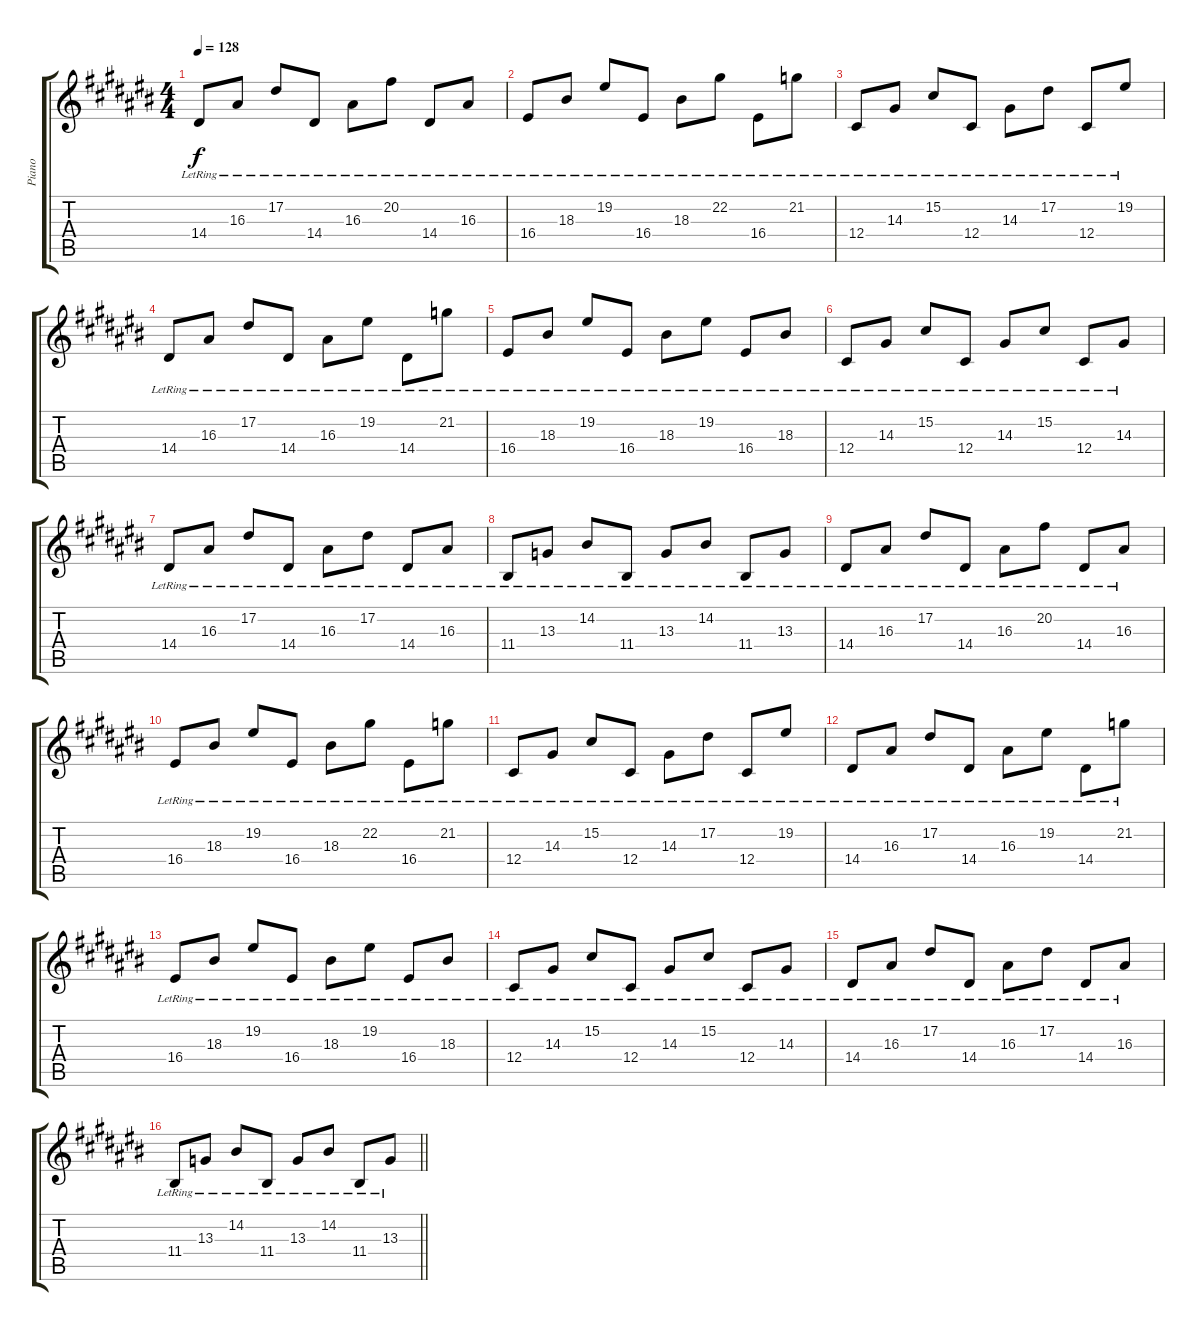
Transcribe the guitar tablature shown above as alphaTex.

\track ("Piano" "Piano") {instrument electricgrandpiano}
\staff {score tabs}
\tuning (Eb4 Bb3 Gb3 Db3 Ab2 Eb2) {hide}
\ts (4 4)
\tempo 128
\clef g2
\ks c#
14.4{lr}.8{dy f} 16.3{lr}.8 17.2{lr}.8 14.4{lr}.8 16.3{lr}.8 20.2{lr}.8 14.4{lr}.8 16.3{lr}.8 |
16.4{lr}.8 18.3{lr}.8 19.2{lr}.8 16.4{lr}.8 18.3{lr}.8 22.2{lr}.8 16.4{lr}.8 21.2{lr}.8 |
12.4{lr}.8 14.3{lr}.8 15.2{lr}.8 12.4{lr}.8 14.3{lr}.8 17.2{lr}.8 12.4{lr}.8 19.2{lr}.8 |
14.4{lr}.8 16.3{lr}.8 17.2{lr}.8 14.4{lr}.8 16.3{lr}.8 19.2{lr}.8 14.4{lr}.8 21.2{lr}.8 |
16.4{lr}.8 18.3{lr}.8 19.2{lr}.8 16.4{lr}.8 18.3{lr}.8 19.2{lr}.8 16.4{lr}.8 18.3{lr}.8 |
12.4{lr}.8 14.3{lr}.8 15.2{lr}.8 12.4{lr}.8 14.3{lr}.8 15.2{lr}.8 12.4{lr}.8 14.3{lr}.8 |
14.4{lr}.8 16.3{lr}.8 17.2{lr}.8 14.4{lr}.8 16.3{lr}.8 17.2{lr}.8 14.4{lr}.8 16.3{lr}.8 |
11.4{lr}.8 13.3{lr}.8 14.2{lr}.8 11.4{lr}.8 13.3{lr}.8 14.2{lr}.8 11.4{lr}.8 13.3{lr}.8 |
14.4{lr}.8 16.3{lr}.8 17.2{lr}.8 14.4{lr}.8 16.3{lr}.8 20.2{lr}.8 14.4{lr}.8 16.3{lr}.8 |
16.4{lr}.8 18.3{lr}.8 19.2{lr}.8 16.4{lr}.8 18.3{lr}.8 22.2{lr}.8 16.4{lr}.8 21.2{lr}.8 |
12.4{lr}.8 14.3{lr}.8 15.2{lr}.8 12.4{lr}.8 14.3{lr}.8 17.2{lr}.8 12.4{lr}.8 19.2{lr}.8 |
14.4{lr}.8 16.3{lr}.8 17.2{lr}.8 14.4{lr}.8 16.3{lr}.8 19.2{lr}.8 14.4{lr}.8 21.2{lr}.8 |
16.4{lr}.8 18.3{lr}.8 19.2{lr}.8 16.4{lr}.8 18.3{lr}.8 19.2{lr}.8 16.4{lr}.8 18.3{lr}.8 |
12.4{lr}.8 14.3{lr}.8 15.2{lr}.8 12.4{lr}.8 14.3{lr}.8 15.2{lr}.8 12.4{lr}.8 14.3{lr}.8 |
14.4{lr}.8 16.3{lr}.8 17.2{lr}.8 14.4{lr}.8 16.3{lr}.8 17.2{lr}.8 14.4{lr}.8 16.3{lr}.8 |
\barLineRight lightlight
11.4{lr}.8 13.3{lr}.8 14.2{lr}.8 11.4{lr}.8 13.3{lr}.8 14.2{lr}.8 11.4{lr}.8 13.3{lr}.8
